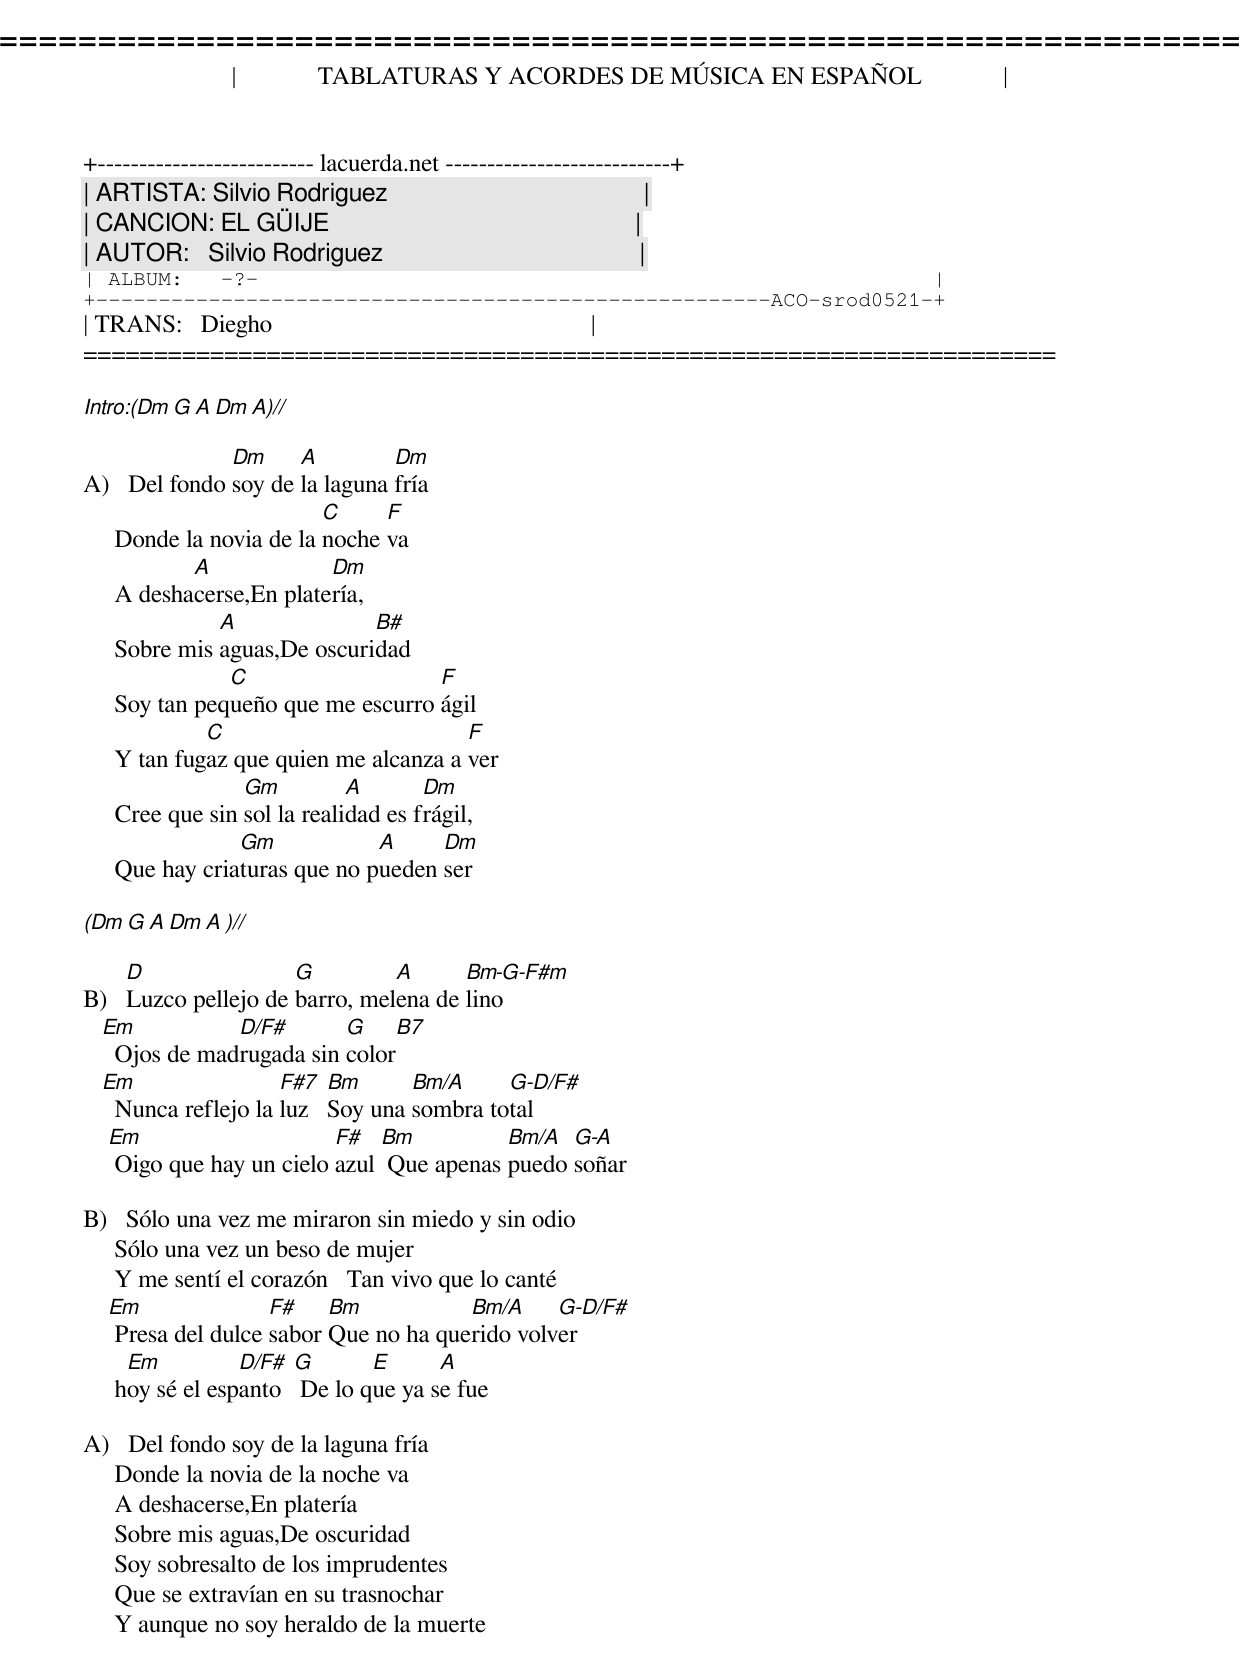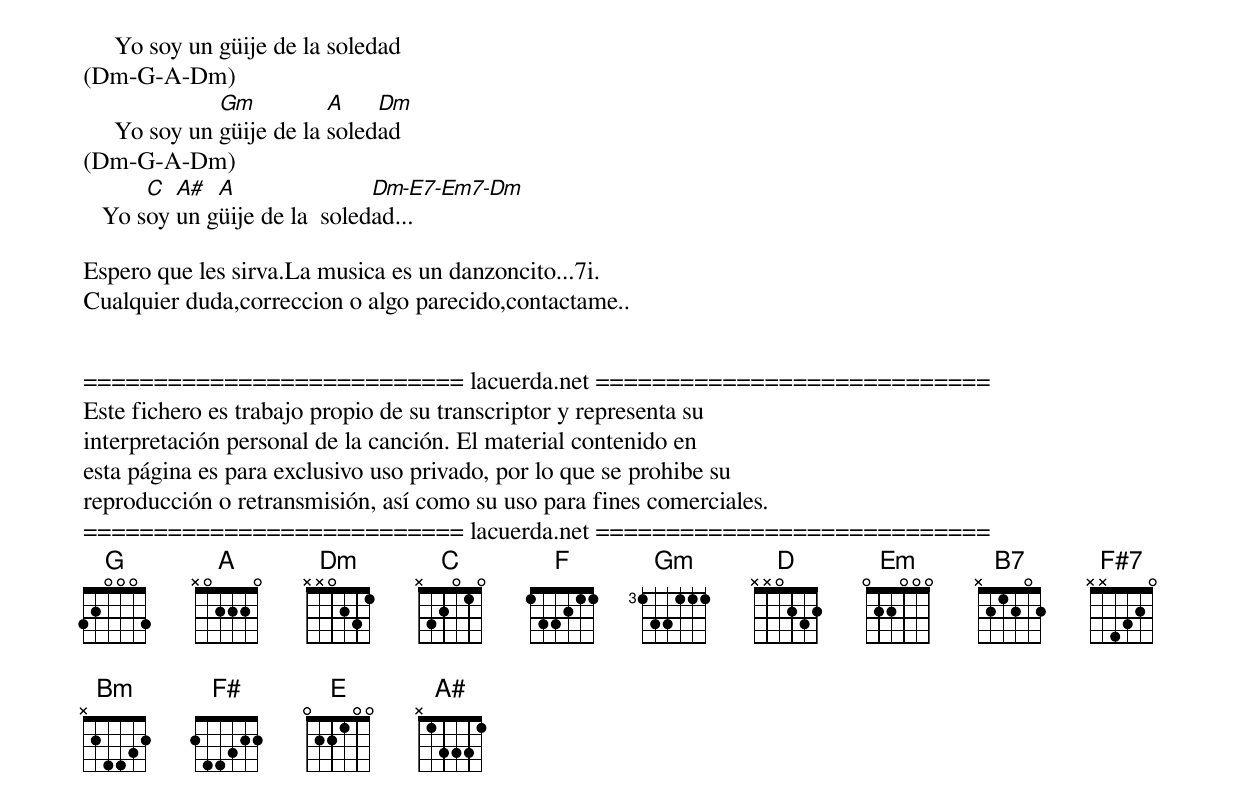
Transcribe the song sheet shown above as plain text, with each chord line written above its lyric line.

=====================================================================
|             TABLATURAS Y ACORDES DE MÚSICA EN ESPAÑOL             |
+-------------------------- lacuerda.net ---------------------------+
| ARTISTA: Silvio Rodriguez                                         |
| CANCION: EL GÜIJE                                                 |
| AUTOR:   Silvio Rodriguez                                         |
| ALBUM:   -?-                                                      |
+------------------------------------------------------ACO-srod0521-+
| TRANS:   Diegho                                                   |
=====================================================================

 Intro:(Dm G A Dm A)//

               Dm     A         Dm
A)   Del fondo soy de la laguna fría
                          C     F
     Donde la novia de la noche va
            A             Dm
     A deshacerse,En platería,
               A              B#
     Sobre mis aguas,De oscuridad
                C                   F
     Soy tan pequeño que me escurro ágil
              C                         F
     Y tan fugaz que quien me alcanza a ver
                  Gm          A       Dm
     Cree que sin sol la realidad es frágil,
                 Gm            A     Dm
     Que hay criaturas que no pueden ser

(Dm G A Dm A )//

     D                G         A      Bm-G-F#m
B)   Luzco pellejo de barro, melena de lino
   Em           D/F#       G    B7
     Ojos de madrugada sin color
   Em                 F#7   Bm      Bm/A     G-D/F#
     Nunca reflejo la luz   Soy una sombra total
    Em                     F#   Bm          Bm/A  G-A
     Oigo que hay un cielo azul  Que apenas puedo soñar

B)   Sólo una vez me miraron sin miedo y sin odio
     Sólo una vez un beso de mujer
     Y me sentí el corazón   Tan vivo que lo canté
    Em               F#    Bm           Bm/A     G-D/F#
     Presa del dulce sabor Que no ha querido volver
      Em          D/F#  G       E      A
     hoy sé el espanto   De lo que ya se fue

A)   Del fondo soy de la laguna fría
     Donde la novia de la noche va
     A deshacerse,En platería
     Sobre mis aguas,De oscuridad
     Soy sobresalto de los imprudentes
     Que se extravían en su trasnochar
     Y aunque no soy heraldo de la muerte
     Yo soy un güije de la soledad
(Dm-G-A-Dm)
               Gm          A    Dm
     Yo soy un güije de la soledad
(Dm-G-A-Dm)
       C  A#  A                Dm-E7-Em7-Dm
   Yo soy un güije de la  soledad...

Espero que les sirva.La musica es un danzoncito...7i.
Cualquier duda,correccion o algo parecido,contactame..


=========================== lacuerda.net ============================
Este fichero es trabajo propio de su transcriptor y representa su
interpretación personal de la canción. El material contenido en
esta página es para exclusivo uso privado, por lo que se prohibe su
reproducción o retransmisión, así como su uso para fines comerciales.
=========================== lacuerda.net ============================
